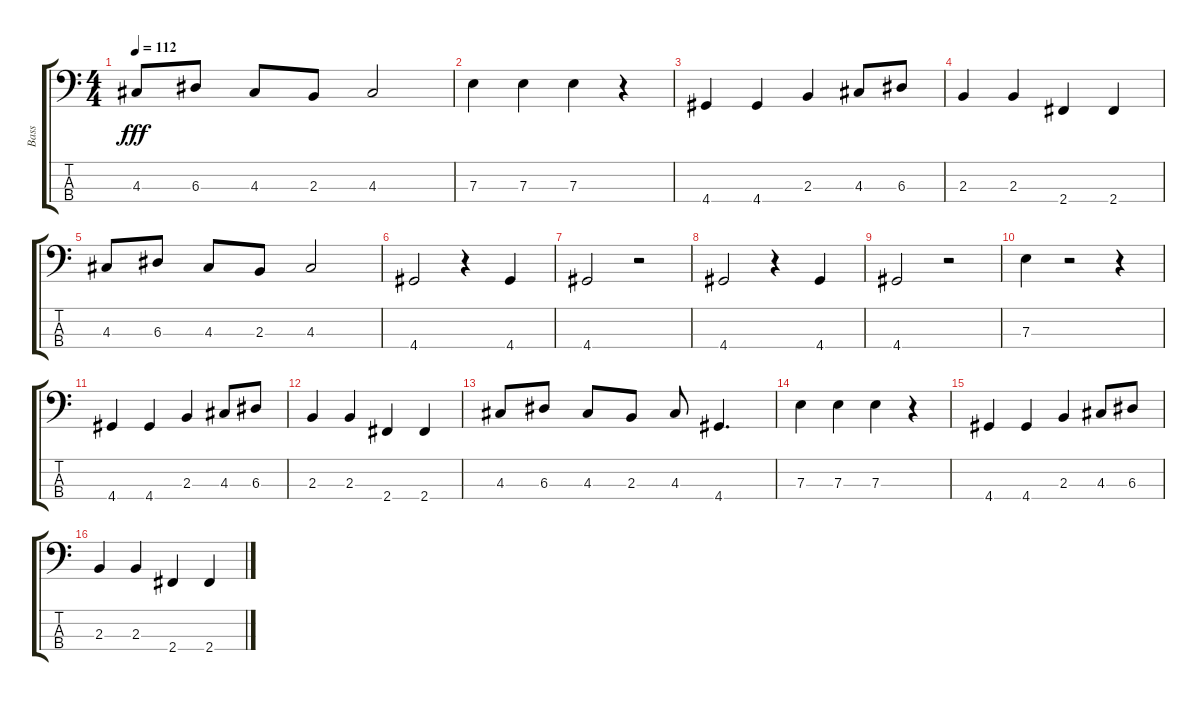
\track ("Bass" "Bass") {instrument electricbassfinger}
\staff {score tabs}
\tuning (G2 D2 A1 E1) {hide}
\ts (4 4)
\tempo 112
\clef f4
\ks c
4.3.8{dy fff} 6.3.8 4.3.8 2.3.8 4.3.2 |
7.3.4 7.3.4 7.3.4 r.4 |
4.4.4 4.4.4 2.3.4 4.3.8 6.3.8 |
2.3.4 2.3.4 2.4.4 2.4.4 |
4.3.8 6.3.8 4.3.8 2.3.8 4.3.2 |
4.4.2 r.4 4.4.4 |
4.4.2 r.2 |
4.4.2 r.4 4.4.4 |
4.4.2 r.2 |
7.3.4 r.2 r.4 |
4.4.4 4.4.4 2.3.4 4.3.8 6.3.8 |
2.3.4 2.3.4 2.4.4 2.4.4 |
4.3.8 6.3.8 4.3.8 2.3.8 4.3.8 4.4.4{d} |
7.3.4 7.3.4 7.3.4 r.4 |
4.4.4 4.4.4 2.3.4 4.3.8 6.3.8 |
2.3.4 2.3.4 2.4.4 2.4.4
